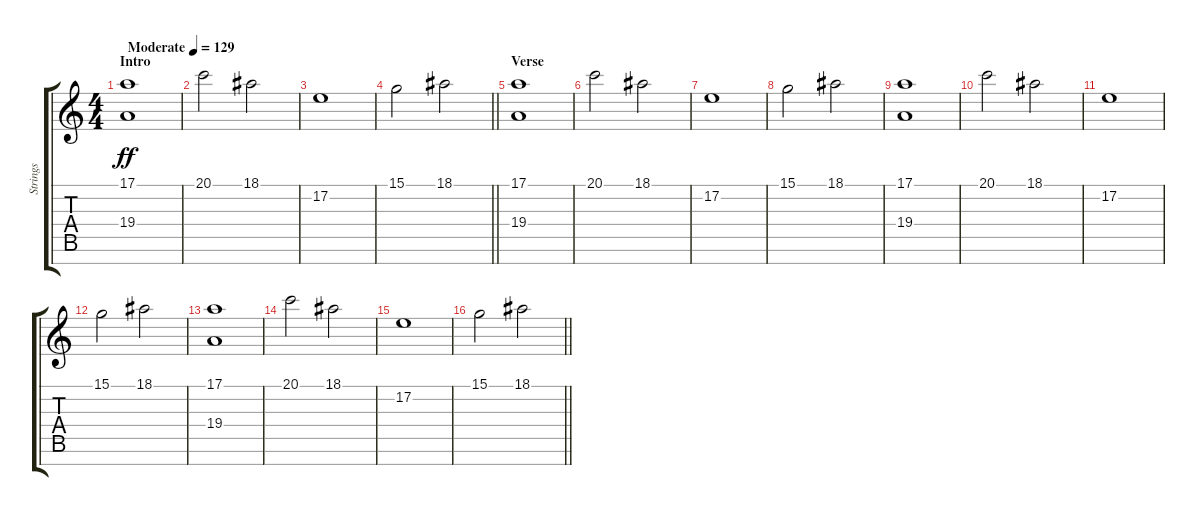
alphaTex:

\track ("Strings" "Strings") {instrument stringensemble2}
\staff {score tabs}
\tuning (E4 B3 G3 D3 A2 E2 B1) {hide}
\ts (4 4)
\section ("" "Intro")
\tempo (129 "Moderate")
\clef g2
\ks c
(17.1 19.4).1{dy ff instrument stringensemble2} |
20.1.2 18.1.2 |
17.2.1 |
\barLineRight lightlight
15.1.2 18.1.2 |
\section ("" "Verse")
(17.1 19.4).1 |
20.1.2 18.1.2 |
17.2.1 |
15.1.2 18.1.2 |
(17.1 19.4).1 |
20.1.2 18.1.2 |
17.2.1 |
15.1.2 18.1.2 |
(17.1 19.4).1 |
20.1.2 18.1.2 |
17.2.1 |
\barLineRight lightlight
15.1.2 18.1.2
